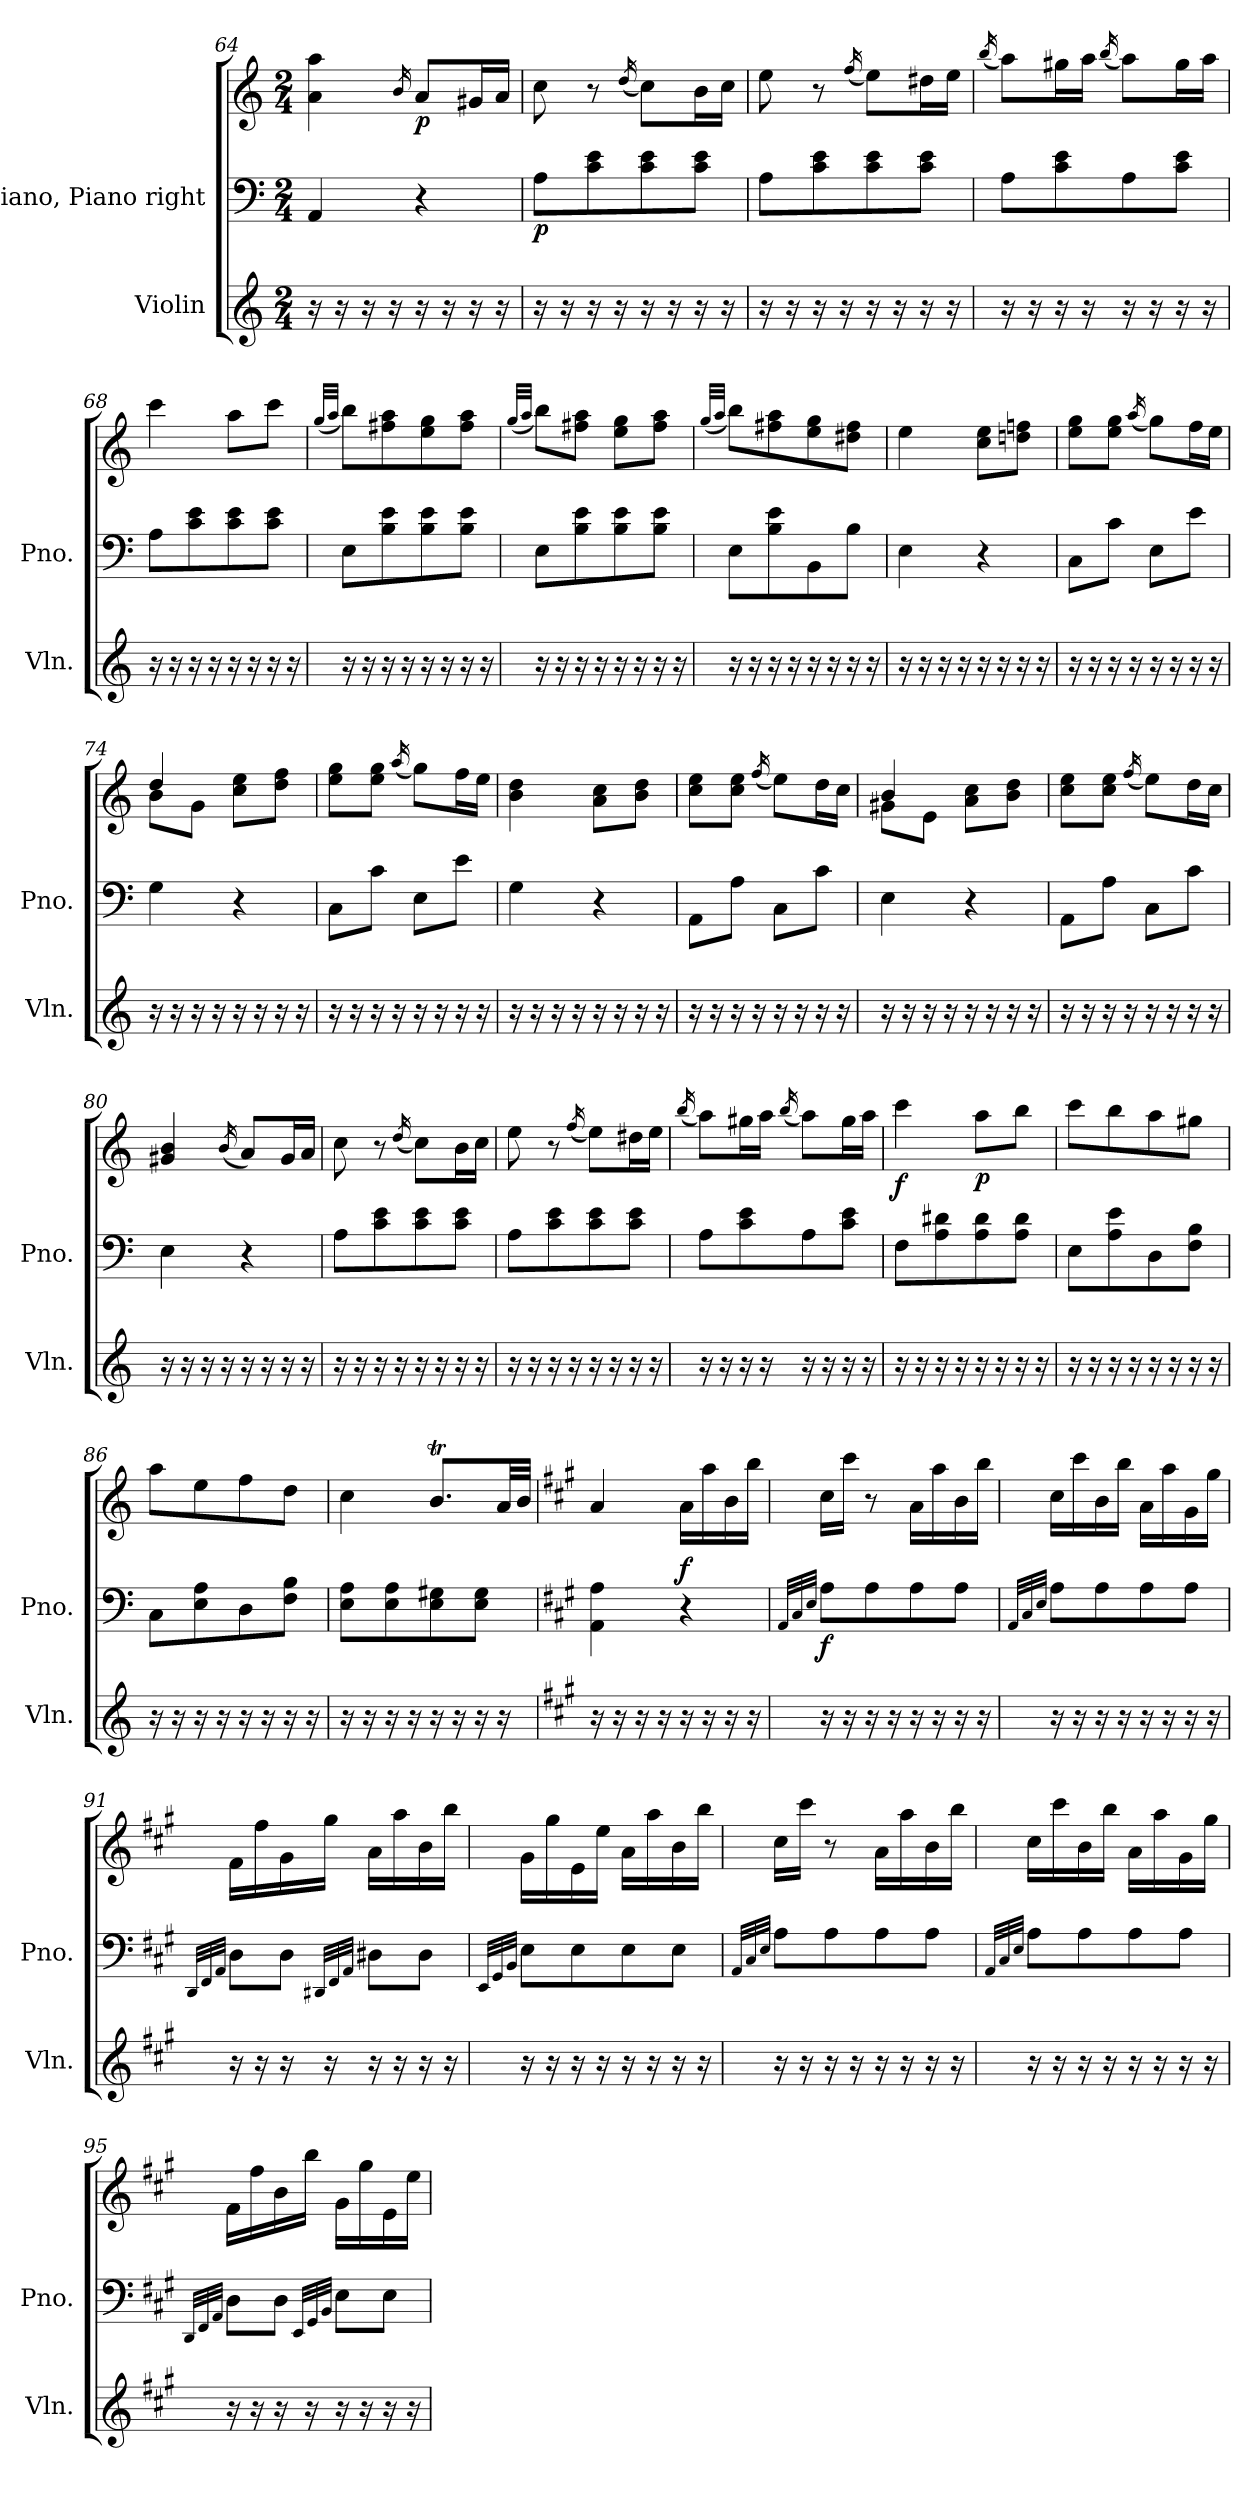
**kern	**kern	**kern	**dynam
*part2	*part1	*part1	*part1
*staff3	*staff2	*staff1	*staff1/2
*I"Violin	*I"Piano, Piano right	*	*
*I'Vln.	*I'Pno.	*	*
*clefG2	*clefF4	*clefG2	*
*k[]	*k[]	*k[]	*
*M2/4	*M2/4	*M2/4	*
=64	=64	=64	=64
16r	4AA/	4a\ 4aa\	.
16r	.	.	.
16r	.	.	.
16r	.	.	.
.	.	16qb/	.
!	!	!	!LO:DY:b
16r	4r	8a/L	p
16r	.	.	.
16r	.	16g#X/L	.
16r	.	16a/JJ	.
=65	=65	=65	=65
!	!	!	!LO:DY:b=2
16r	8A\L	8cc\	p
16r	.	.	.
16r	8c\ 8e\	8r	.
16r	.	.	.
.	.	(<16qdd/	.
16r	8c\ 8e\	8cc\L)	.
16r	.	.	.
16r	8c\ 8e\J	16b\L	.
16r	.	16cc\JJ	.
!!LO:LB:g=z
=66	=66	=66	=66
16r	8A\L	8ee\	.
16r	.	.	.
16r	8c\ 8e\	8r	.
16r	.	.	.
.	.	(<16qff/	.
16r	8c\ 8e\	8ee\L)	.
16r	.	.	.
16r	8c\ 8e\J	16dd#X\L	.
16r	.	16ee\JJ	.
=67	=67	=67	=67
.	.	(<16qbb/	.
16r	8A\L	8aa\L)	.
16r	.	.	.
16r	8c\ 8e\	16gg#X\L	.
16r	.	16aa\JJ	.
.	.	(<16qbb/	.
16r	8A\	8aa\L)	.
16r	.	.	.
16r	8c\ 8e\J	16gg#\L	.
16r	.	16aa\JJ	.
=68	=68	=68	=68
16r	8A\L	4ccc\	.
16r	.	.	.
16r	8c\ 8e\	.	.
16r	.	.	.
16r	8c\ 8e\	8aa\L	.
16r	.	.	.
16r	8c\ 8e\J	8ccc\J	.
16r	.	.	.
=69	=69	=69	=69
.	.	(<32qgg/LLL	.
.	.	32qaa/JJJ	.
16r	8E\L	8bb\L)	.
16r	.	.	.
16r	8B\ 8e\	8ff#X\ 8aa\	.
16r	.	.	.
16r	8B\ 8e\	8ee\ 8gg\	.
16r	.	.	.
16r	8B\ 8e\J	8ff#\ 8aa\J	.
16r	.	.	.
=70	=70	=70	=70
.	.	(<32qgg/LLL	.
.	.	32qaa/JJJ	.
16r	8E\L	8bb\L)	.
16r	.	.	.
16r	8B\ 8e\	8ff#X\ 8aa\J	.
16r	.	.	.
16r	8B\ 8e\	8ee\ 8gg\L	.
16r	.	.	.
16r	8B\ 8e\J	8ff#\ 8aa\J	.
16r	.	.	.
!!LO:LB:g=z
=71	=71	=71	=71
.	.	(<32qgg/LLL	.
.	.	32qaa/JJJ	.
16r	8E\L	8bb\L)	.
16r	.	.	.
16r	8B\ 8e\	8ff#X\ 8aa\	.
16r	.	.	.
16r	8BB\	8ee\ 8gg\	.
16r	.	.	.
16r	8B\J	8dd#X\ 8ff#\J	.
16r	.	.	.
=72	=72	=72	=72
16r	4E\	4ee\	.
16r	.	.	.
16r	.	.	.
16r	.	.	.
16r	4r	8cc\ 8ee\L	.
16r	.	.	.
16r	.	8ddn\ 8ffn\J	.
16r	.	.	.
=73	=73	=73	=73
16r	8C\L	8ee\ 8gg\L	.
16r	.	.	.
16r	8c\J	8ee\ 8gg\J	.
16r	.	.	.
.	.	(<16qaa/	.
16r	8E\L	8gg\L)	.
16r	.	.	.
16r	8e\J	16ff\L	.
16r	.	16ee\JJ	.
=74	=74	=74	=74
*	*	*^	*
16r	4G\	4dd/	8b\L	.
16r	.	.	.	.
16r	.	.	8g\J	.
16r	.	.	.	.
16r	4r	8cc\ 8ee\L	4ryy	.
16r	.	.	.	.
16r	.	8dd\ 8ff\J	.	.
16r	.	.	.	.
*	*	*v	*v	*
=75	=75	=75	=75
16r	8C\L	8ee\ 8gg\L	.
16r	.	.	.
16r	8c\J	8ee\ 8gg\J	.
16r	.	.	.
.	.	(<16qaa/	.
16r	8E\L	8gg\L)	.
16r	.	.	.
16r	8e\J	16ff\L	.
16r	.	16ee\JJ	.
!!LO:PB:g=z
=76	=76	=76	=76
16r	4G\	4b\ 4dd\	.
16r	.	.	.
16r	.	.	.
16r	.	.	.
16r	4r	8a\ 8cc\L	.
16r	.	.	.
16r	.	8b\ 8dd\J	.
16r	.	.	.
=77	=77	=77	=77
16r	8AA\L	8cc\ 8ee\L	.
16r	.	.	.
16r	8A\J	8cc\ 8ee\J	.
16r	.	.	.
.	.	(<16qff/	.
16r	8C\L	8ee\L)	.
16r	.	.	.
16r	8c\J	16dd\L	.
16r	.	16cc\JJ	.
=78	=78	=78	=78
*	*	*^	*
16r	4E\	4b/	8g#X\L	.
16r	.	.	.	.
16r	.	.	8e\J	.
16r	.	.	.	.
16r	4r	8a\ 8cc\L	4ryy	.
16r	.	.	.	.
16r	.	8b\ 8dd\J	.	.
16r	.	.	.	.
*	*	*v	*v	*
=79	=79	=79	=79
16r	8AA\L	8cc\ 8ee\L	.
16r	.	.	.
16r	8A\J	8cc\ 8ee\J	.
16r	.	.	.
.	.	(<16qff/	.
16r	8C\L	8ee\L)	.
16r	.	.	.
16r	8c\J	16dd\L	.
16r	.	16cc\JJ	.
=80	=80	=80	=80
16r	4E\	4g#X/ 4b/	.
16r	.	.	.
16r	.	.	.
16r	.	.	.
.	.	(<16qb/	.
16r	4r	8a/L)	.
16r	.	.	.
16r	.	16g#/L	.
16r	.	16a/JJ	.
!!LO:LB:g=z
=81	=81	=81	=81
16r	8A\L	8cc\	.
16r	.	.	.
16r	8c\ 8e\	8r	.
16r	.	.	.
.	.	(<16qdd/	.
16r	8c\ 8e\	8cc\L)	.
16r	.	.	.
16r	8c\ 8e\J	16b\L	.
16r	.	16cc\JJ	.
=82	=82	=82	=82
16r	8A\L	8ee\	.
16r	.	.	.
16r	8c\ 8e\	8r	.
16r	.	.	.
.	.	(<16qff/	.
16r	8c\ 8e\	8ee\L)	.
16r	.	.	.
16r	8c\ 8e\J	16dd#X\L	.
16r	.	16ee\JJ	.
=83	=83	=83	=83
.	.	(<16qbb/	.
16r	8A\L	8aa\L)	.
16r	.	.	.
16r	8c\ 8e\	16gg#X\L	.
16r	.	16aa\JJ	.
.	.	(<16qbb/	.
16r	8A\	8aa\L)	.
16r	.	.	.
16r	8c\ 8e\J	16gg#\L	.
16r	.	16aa\JJ	.
=84	=84	=84	=84
!	!	!	!LO:DY:b
16r	8F\L	4ccc\	f
16r	.	.	.
16r	8A\ 8d#X\	.	.
16r	.	.	.
!	!	!	!LO:DY:b
16r	8A\ 8d#\	8aa\L	p
16r	.	.	.
16r	8A\ 8d#\J	8bb\J	.
16r	.	.	.
=85	=85	=85	=85
16r	8E\L	8ccc\L	.
16r	.	.	.
16r	8A\ 8e\	8bb\	.
16r	.	.	.
16r	8D\	8aa\	.
16r	.	.	.
16r	8F\ 8B\J	8gg#X\J	.
16r	.	.	.
!!LO:LB:g=z
=86	=86	=86	=86
16r	8C\L	8aa\L	.
16r	.	.	.
16r	8E\ 8A\	8ee\	.
16r	.	.	.
16r	8D\	8ff\	.
16r	.	.	.
16r	8F\ 8B\J	8dd\J	.
16r	.	.	.
=87	=87	=87	=87
16r	8E\ 8A\L	4cc\	.
16r	.	.	.
16r	8E\ 8A\	.	.
16r	.	.	.
16r	8E\ 8G#X\	8.bt/L	.
16r	.	.	.
16r	8E\ 8G#\J	.	.
16r	.	32a/LL	.
.	.	32b/JJJ	.
=88	=88	=88	=88
*k[f#c#g#]	*k[f#c#g#]	*k[f#c#g#]	*
16r	4AA\ 4A\	4a/	.
16r	.	.	.
16r	.	.	.
16r	.	.	.
!	!	!	!LO:DY:a=2
16r	4r	16a\LL	f
16r	.	16aa\	.
16r	.	16b\	.
16r	.	16bb\JJ	.
=89	=89	=89	=89
.	32qAA/LLL	.	.
.	32qC#/	.	.
.	32qE/JJJ	.	.
!	!	!	!LO:DY:b=2
16r	8A\L	16cc#\LL	f
16r	.	16ccc#\JJ	.
16r	8A\	8r	.
16r	.	.	.
16r	8A\	16a\LL	.
16r	.	16aa\	.
16r	8A\J	16b\	.
16r	.	16bb\JJ	.
=90	=90	=90	=90
.	32qAA/LLL	.	.
.	32qC#/	.	.
.	32qE/JJJ	.	.
16r	8A\L	16cc#\LL	.
16r	.	16ccc#\	.
16r	8A\	16b\	.
16r	.	16bb\JJ	.
16r	8A\	16a\LL	.
16r	.	16aa\	.
16r	8A\J	16g#\	.
16r	.	16gg#\JJ	.
!!LO:PB:g=z
=91	=91	=91	=91
.	32qDD/LLL	.	.
.	32qFF#/	.	.
.	32qAA/JJJ	.	.
16r	8D\L	16f#\LL	.
16r	.	16ff#\	.
16r	8D\J	16g#\	.
16r	.	16gg#\JJ	.
.	32qDD#X/LLL	.	.
.	32qFF#/	.	.
.	32qAA/JJJ	.	.
16r	8D#X\L	16a\LL	.
16r	.	16aa\	.
16r	8D#\J	16b\	.
16r	.	16bb\JJ	.
=92	=92	=92	=92
.	32qEE/LLL	.	.
.	32qGG#/	.	.
.	32qBB/JJJ	.	.
16r	8E\L	16g#\LL	.
16r	.	16gg#\	.
16r	8E\	16e\	.
16r	.	16ee\JJ	.
16r	8E\	16a\LL	.
16r	.	16aa\	.
16r	8E\J	16b\	.
16r	.	16bb\JJ	.
=93	=93	=93	=93
.	32qAA/LLL	.	.
.	32qC#/	.	.
.	32qE/JJJ	.	.
16r	8A\L	16cc#\LL	.
16r	.	16ccc#\JJ	.
16r	8A\	8r	.
16r	.	.	.
16r	8A\	16a\LL	.
16r	.	16aa\	.
16r	8A\J	16b\	.
16r	.	16bb\JJ	.
=94	=94	=94	=94
.	32qAA/LLL	.	.
.	32qC#/	.	.
.	32qE/JJJ	.	.
16r	8A\L	16cc#\LL	.
16r	.	16ccc#\	.
16r	8A\	16b\	.
16r	.	16bb\JJ	.
16r	8A\	16a\LL	.
16r	.	16aa\	.
16r	8A\J	16g#\	.
16r	.	16gg#\JJ	.
!!LO:LB:g=z
=95	=95	=95	=95
.	32qDD/LLL	.	.
.	32qFF#/	.	.
.	32qAA/JJJ	.	.
16r	8D\L	16f#\LL	.
16r	.	16ff#\	.
16r	8D\J	16b\	.
16r	.	16bb\JJ	.
.	32qEE/LLL	.	.
.	32qGG#/	.	.
.	32qBB/JJJ	.	.
16r	8E\L	16g#\LL	.
16r	.	16gg#\	.
16r	8E\J	16e\	.
16r	.	16ee\JJ	.
=	=	=	=
*-	*-	*-	*-
